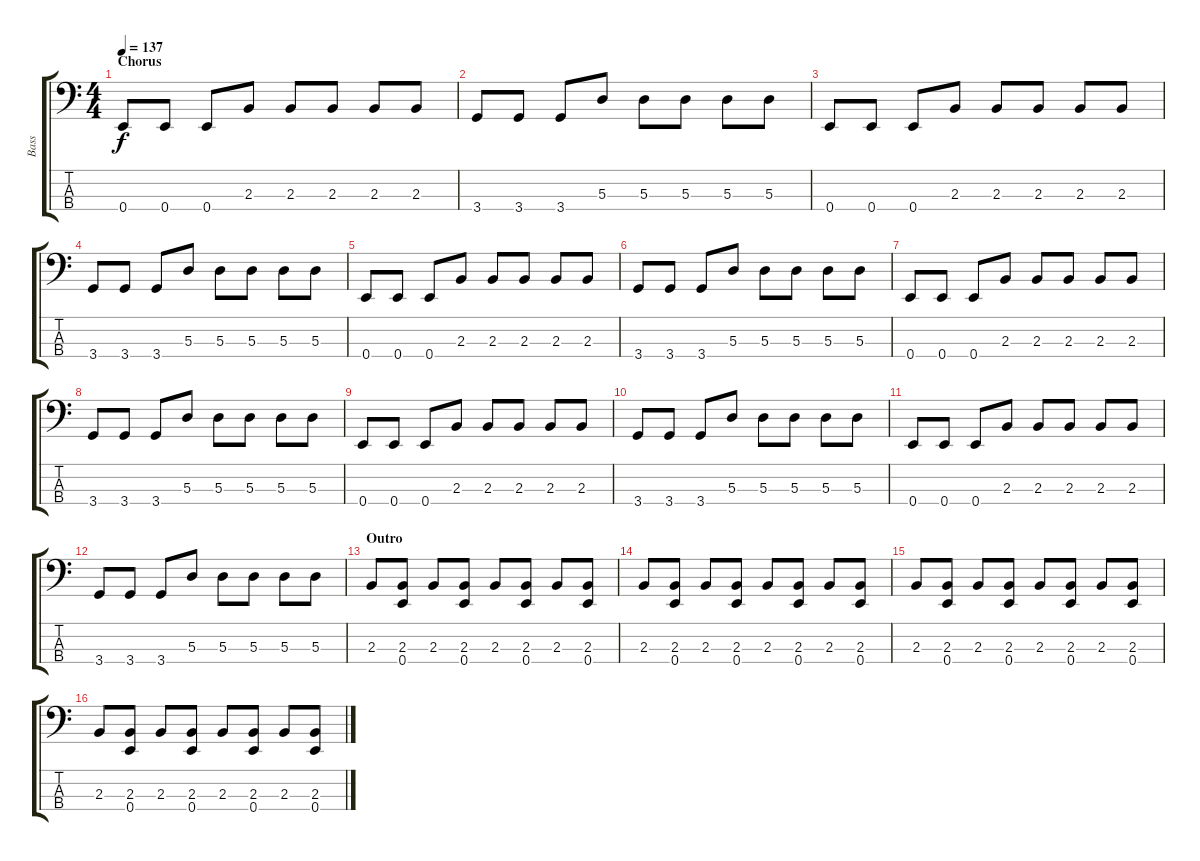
\track ("Bass" "Bass") {instrument electricbassfinger}
\staff {score tabs}
\tuning (G2 D2 A1 E1) {hide}
\ts (4 4)
\section ("" "Chorus")
\tempo 137
\clef f4
\ks c
0.4.8{dy f} 0.4.8 0.4.8 2.3.8 2.3.8 2.3.8 2.3.8 2.3.8 |
3.4.8 3.4.8 3.4.8 5.3.8 5.3.8 5.3.8 5.3.8 5.3.8 |
0.4.8 0.4.8 0.4.8 2.3.8 2.3.8 2.3.8 2.3.8 2.3.8 |
3.4.8 3.4.8 3.4.8 5.3.8 5.3.8 5.3.8 5.3.8 5.3.8 |
0.4.8 0.4.8 0.4.8 2.3.8 2.3.8 2.3.8 2.3.8 2.3.8 |
3.4.8 3.4.8 3.4.8 5.3.8 5.3.8 5.3.8 5.3.8 5.3.8 |
0.4.8 0.4.8 0.4.8 2.3.8 2.3.8 2.3.8 2.3.8 2.3.8 |
3.4.8 3.4.8 3.4.8 5.3.8 5.3.8 5.3.8 5.3.8 5.3.8 |
0.4.8 0.4.8 0.4.8 2.3.8 2.3.8 2.3.8 2.3.8 2.3.8 |
3.4.8 3.4.8 3.4.8 5.3.8 5.3.8 5.3.8 5.3.8 5.3.8 |
0.4.8 0.4.8 0.4.8 2.3.8 2.3.8 2.3.8 2.3.8 2.3.8 |
3.4.8 3.4.8 3.4.8 5.3.8 5.3.8 5.3.8 5.3.8 5.3.8 |
\section ("" "Outro")
2.3.8 (2.3 0.4).8 2.3.8 (2.3 0.4).8 2.3.8 (2.3 0.4).8 2.3.8 (2.3 0.4).8 |
2.3.8 (2.3 0.4).8 2.3.8 (2.3 0.4).8 2.3.8 (2.3 0.4).8 2.3.8 (2.3 0.4).8 |
2.3.8 (2.3 0.4).8 2.3.8 (2.3 0.4).8 2.3.8 (2.3 0.4).8 2.3.8 (2.3 0.4).8 |
2.3.8 (2.3 0.4).8 2.3.8 (2.3 0.4).8 2.3.8 (2.3 0.4).8 2.3.8 (2.3 0.4).8
